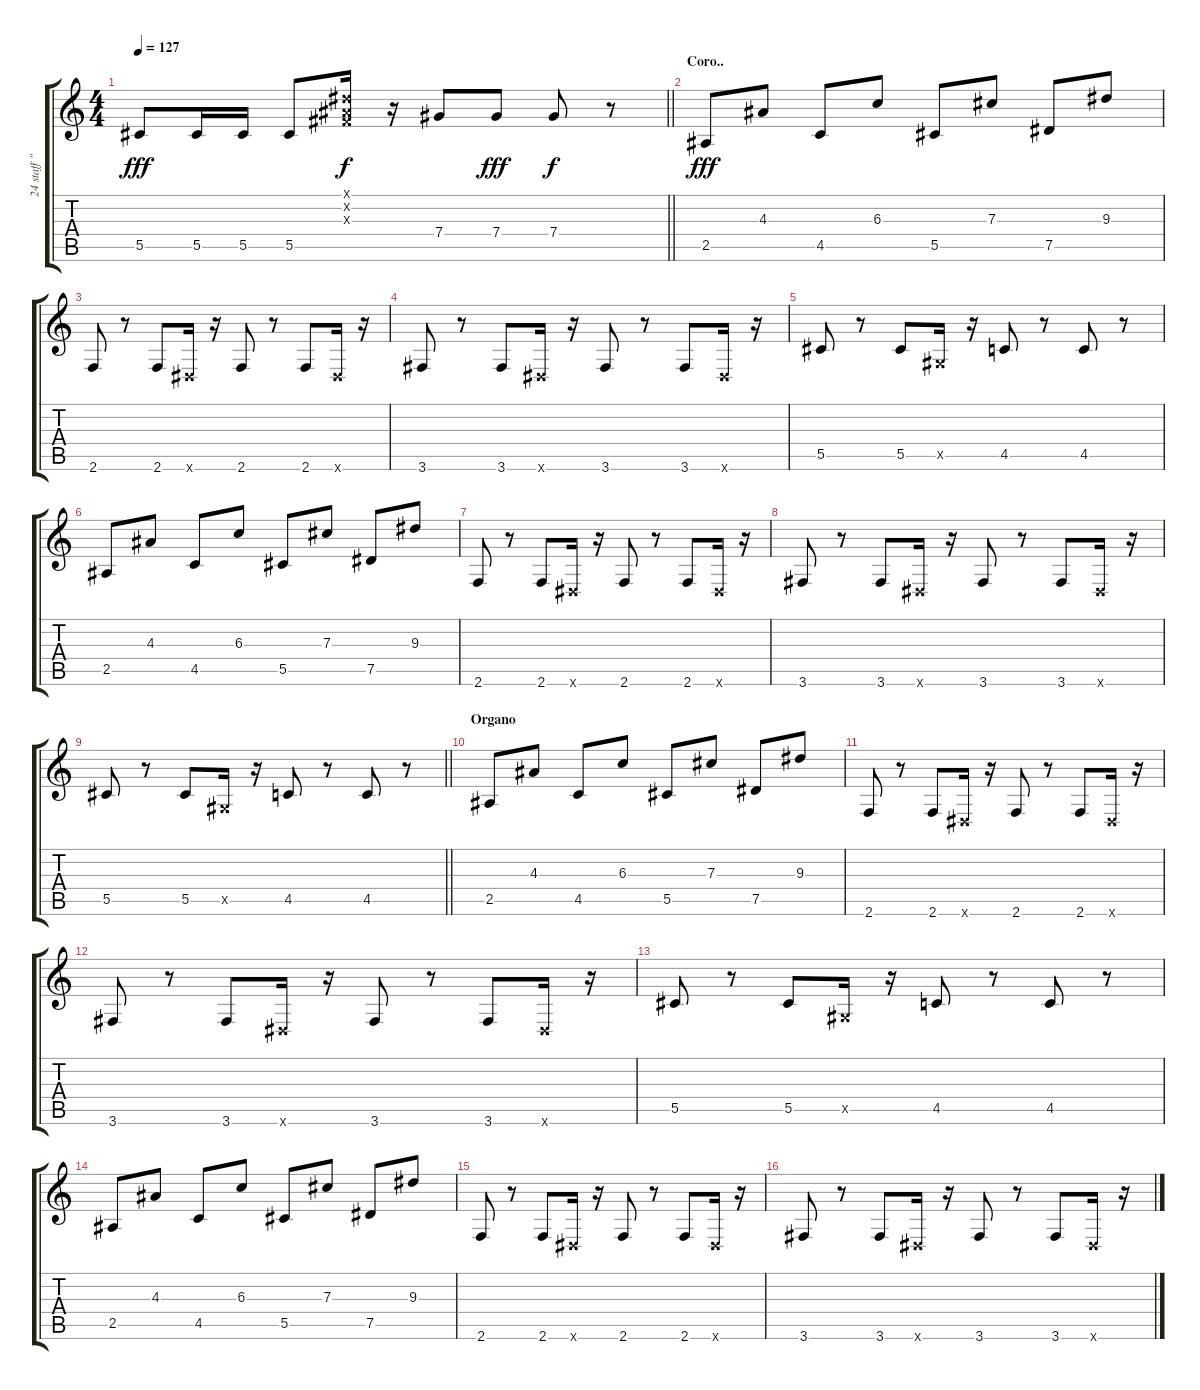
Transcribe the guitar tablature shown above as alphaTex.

\track ("24 staff \"slapbass\"" "24 staff \"") {instrument electricbassfinger}
\staff {score tabs}
\tuning (Eb4 Bb3 Gb3 Db3 Ab2 Eb2) {hide}
\ts (4 4)
\tempo 127
\clef g2
\barLineRight lightlight
\ks c
5.5.8{dy fff} 5.5.16 5.5.16 5.5.8 (0.1{x} 0.2{x} 0.3{x}).16{dy f} r.16 7.4.8 7.4.8{dy fff} 7.4.8{dy f} r.8 |
\section ("" "Coro..")
2.5.8{dy fff volume 16 instrument slapbass1} 4.3.8 4.5.8 6.3.8 5.5.8 7.3.8 7.5.8 9.3.8 |
2.6.8{volume 13 instrument electricbassfinger} r.8 2.6.8 0.6{x}.16 r.16 2.6.8 r.8 2.6.8 0.6{x}.16 r.16 |
3.6.8 r.8 3.6.8 0.6{x}.16 r.16 3.6.8 r.8 3.6.8 0.6{x}.16 r.16 |
5.5.8 r.8 5.5.8 0.5{x}.16 r.16 4.5.8 r.8 4.5.8 r.8 |
2.5.8{volume 16 instrument slapbass1} 4.3.8 4.5.8 6.3.8 5.5.8 7.3.8 7.5.8 9.3.8 |
2.6.8{volume 13 instrument electricbassfinger} r.8 2.6.8 0.6{x}.16 r.16 2.6.8 r.8 2.6.8 0.6{x}.16 r.16 |
3.6.8 r.8 3.6.8 0.6{x}.16 r.16 3.6.8 r.8 3.6.8 0.6{x}.16 r.16 |
\barLineRight lightlight
5.5.8 r.8 5.5.8 0.5{x}.16 r.16 4.5.8 r.8 4.5.8 r.8 |
\section ("" "Organo")
2.5.8{volume 16 instrument slapbass1} 4.3.8 4.5.8 6.3.8 5.5.8 7.3.8 7.5.8 9.3.8 |
2.6.8{volume 13 instrument electricbassfinger} r.8 2.6.8 0.6{x}.16 r.16 2.6.8 r.8 2.6.8 0.6{x}.16 r.16 |
3.6.8 r.8 3.6.8 0.6{x}.16 r.16 3.6.8 r.8 3.6.8 0.6{x}.16 r.16 |
5.5.8 r.8 5.5.8 0.5{x}.16 r.16 4.5.8 r.8 4.5.8 r.8 |
2.5.8 4.3.8 4.5.8 6.3.8 5.5.8 7.3.8 7.5.8 9.3.8 |
2.6.8 r.8 2.6.8 0.6{x}.16 r.16 2.6.8 r.8 2.6.8 0.6{x}.16 r.16 |
3.6.8 r.8 3.6.8 0.6{x}.16 r.16 3.6.8 r.8 3.6.8 0.6{x}.16 r.16
